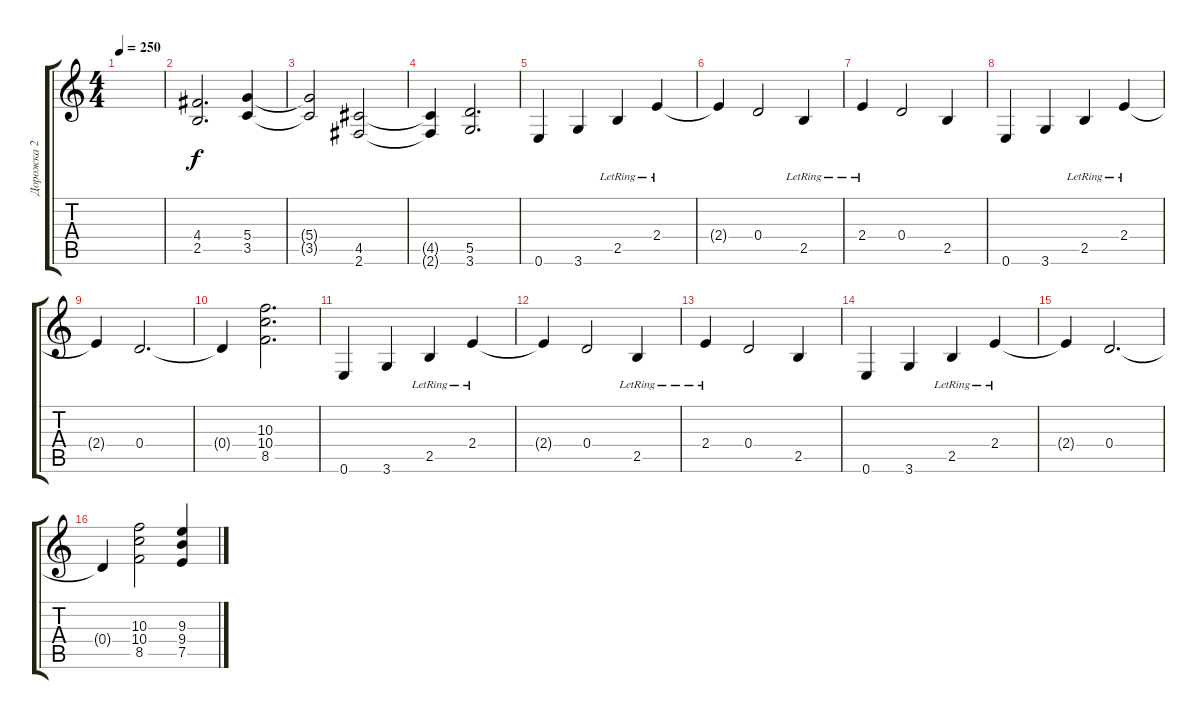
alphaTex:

\track ("Дорожка 2" "Дорожка 2") {instrument overdrivenguitar}
\staff {score tabs}
\tuning (E4 B3 G3 D3 A2 E2) {hide}
\ts (4 4)
\tempo 250
\clef g2
\ks c
|
(4.4 2.5).2{d} (5.4 3.5).4 |
(5.4{t} 3.5{t}).2 (4.5 2.6).2 |
(4.5{t} 2.6{t}).4 (5.5 3.6).2{d} |
0.6.4 3.6.4 2.5{lr}.4 2.4{lr}.4 |
2.4{t}.4 0.4.2 2.5{lr}.4 |
2.4{lr}.4 0.4.2 2.5.4 |
0.6.4 3.6.4 2.5{lr}.4 2.4{lr}.4 |
2.4{t}.4 0.4.2{d} |
0.4{t}.4 (10.3 10.4 8.5).2{d} |
0.6.4 3.6.4 2.5{lr}.4 2.4{lr}.4 |
2.4{t}.4 0.4.2 2.5{lr}.4 |
2.4{lr}.4 0.4.2 2.5.4 |
0.6.4 3.6.4 2.5{lr}.4 2.4{lr}.4 |
2.4{t}.4 0.4.2{d} |
0.4{t}.4 (10.3 10.4 8.5).2 (9.3 9.4 7.5).4
